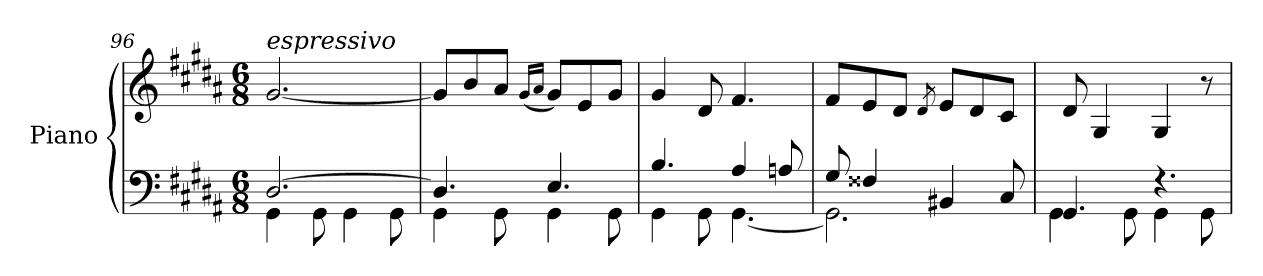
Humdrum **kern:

**kern	**kern
*part1	*part1
*staff2	*staff1
*I"Piano	*
*I'Pno.	*
*clefF4	*clefG2
*k[f#c#g#d#a#]	*k[f#c#g#d#a#]
*M6/8	*M6/8
=96	=96
*^	*
!	!	!LO:TX:a:i:t=espressivo
[2.D#/	4GG#\	[2.g#/
.	8GG#\	.
.	4GG#\	.
.	8GG#\	.
!!LO:LB:g=z
=97	=97	=97
4.D#/]	4GG#\	8g#/L]
.	.	8b/
.	8GG#\	8a#/J
.	.	(<16qg#/LL
.	.	16qa#/JJ
4.E/	4GG#\	8g#/L)
.	.	8e/
.	8GG#\	8g#/J
=98	=98	=98
4.B/	4GG#\	4g#/
.	8GG#\	8d#/
4A#/	[4.GG#\	4.f#/
8An/	.	.
=99	=99	=99
8G#/	2.GG#\]	8f#/L
4F##X/	.	8e/
.	.	8d#/J
.	.	8qd#/
4BB#X/	.	8e/L
.	.	8d#/
8C#/	.	8c#/J
=100	=100	=100
4.GG#/	4GG#\	8d#/
.	.	4G#/
.	8GG#\	.
4.r	4GG#\	4G#/
.	8GG#\	8r
*v	*v	*
=	=
*-	*-
